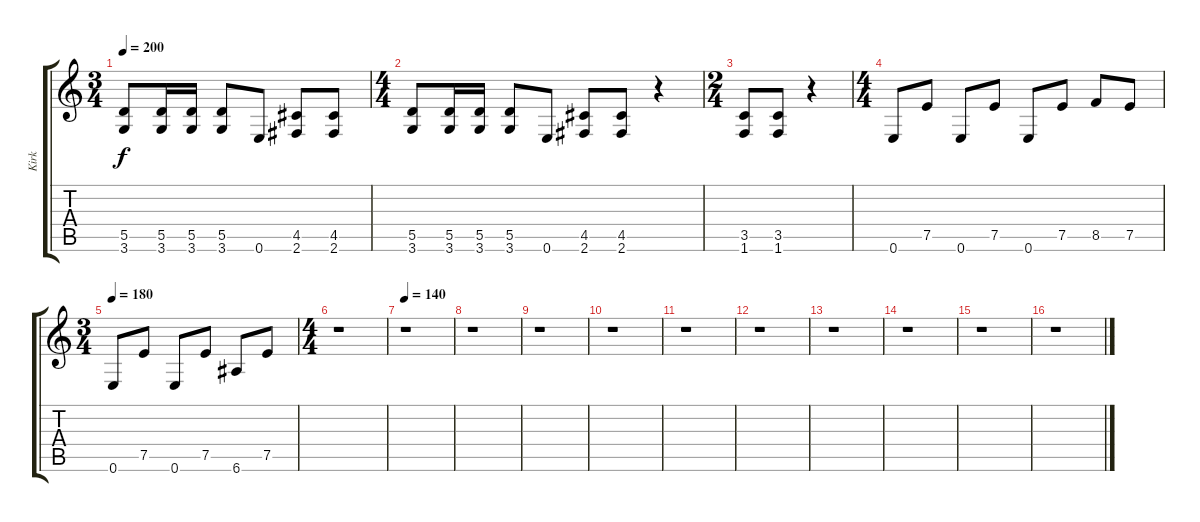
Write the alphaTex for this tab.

\track ("Kirk" "Kirk") {instrument distortionguitar}
\staff {score tabs}
\tuning (E4 B3 G3 D3 A2 E2) {hide}
\ts (3 4)
\tempo 200
\clef g2
\ks c
(5.5 3.6).8{dy f} (5.5 3.6).16 (5.5 3.6).16 (5.5 3.6).8 0.6.8 (4.5 2.6).8 (4.5 2.6).8 |
\ts (4 4)
(5.5 3.6).8 (5.5 3.6).16 (5.5 3.6).16 (5.5 3.6).8 0.6.8 (4.5 2.6).8 (4.5 2.6).8 r.4 |
\ts (2 4)
(3.5 1.6).8 (3.5 1.6).8 r.4 |
\ts (4 4)
0.6.8 7.5.8 0.6.8 7.5.8 0.6.8 7.5.8 8.5.8 7.5.8 |
\ts (3 4)
\tempo 180
0.6.8 7.5.8 0.6.8 7.5.8 6.6.8 7.5.8 |
\ts (4 4)
r.1 |
\tempo 140
r.1 |
r.1 |
r.1 |
r.1 |
r.1 |
r.1 |
r.1 |
r.1 |
r.1 |
r.1
